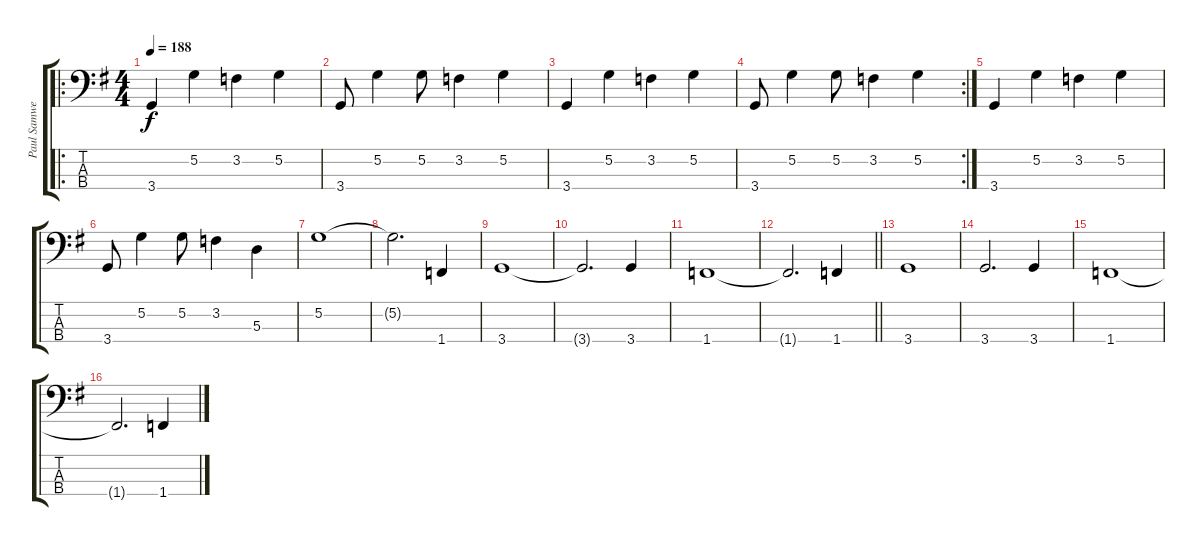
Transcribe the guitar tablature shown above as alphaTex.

\track ("Paul Samwell-Smith - Bass" "Paul Samwe") {instrument electricbasspick}
\staff {score tabs}
\tuning (G2 D2 A1 E1) {hide}
\ro
\ts (4 4)
\tempo 188
\clef f4
\ks g
3.4.4{dy f} 5.2.4 3.2.4 5.2.4 |
3.4.8 5.2.4 5.2.8 3.2.4 5.2.4 |
3.4.4 5.2.4 3.2.4 5.2.4 |
\rc 2
3.4.8 5.2.4 5.2.8 3.2.4 5.2.4 |
3.4.4 5.2.4 3.2.4 5.2.4 |
3.4.8 5.2.4 5.2.8 3.2.4 5.3.4 |
5.2.1 |
5.2{t}.2{d} 1.4.4 |
3.4.1 |
3.4{t}.2{d} 3.4.4 |
1.4.1 |
\barLineRight lightlight
1.4{t}.2{d} 1.4.4 |
3.4.1 |
3.4.2{d} 3.4.4 |
1.4.1 |
1.4{t}.2{d} 1.4.4
